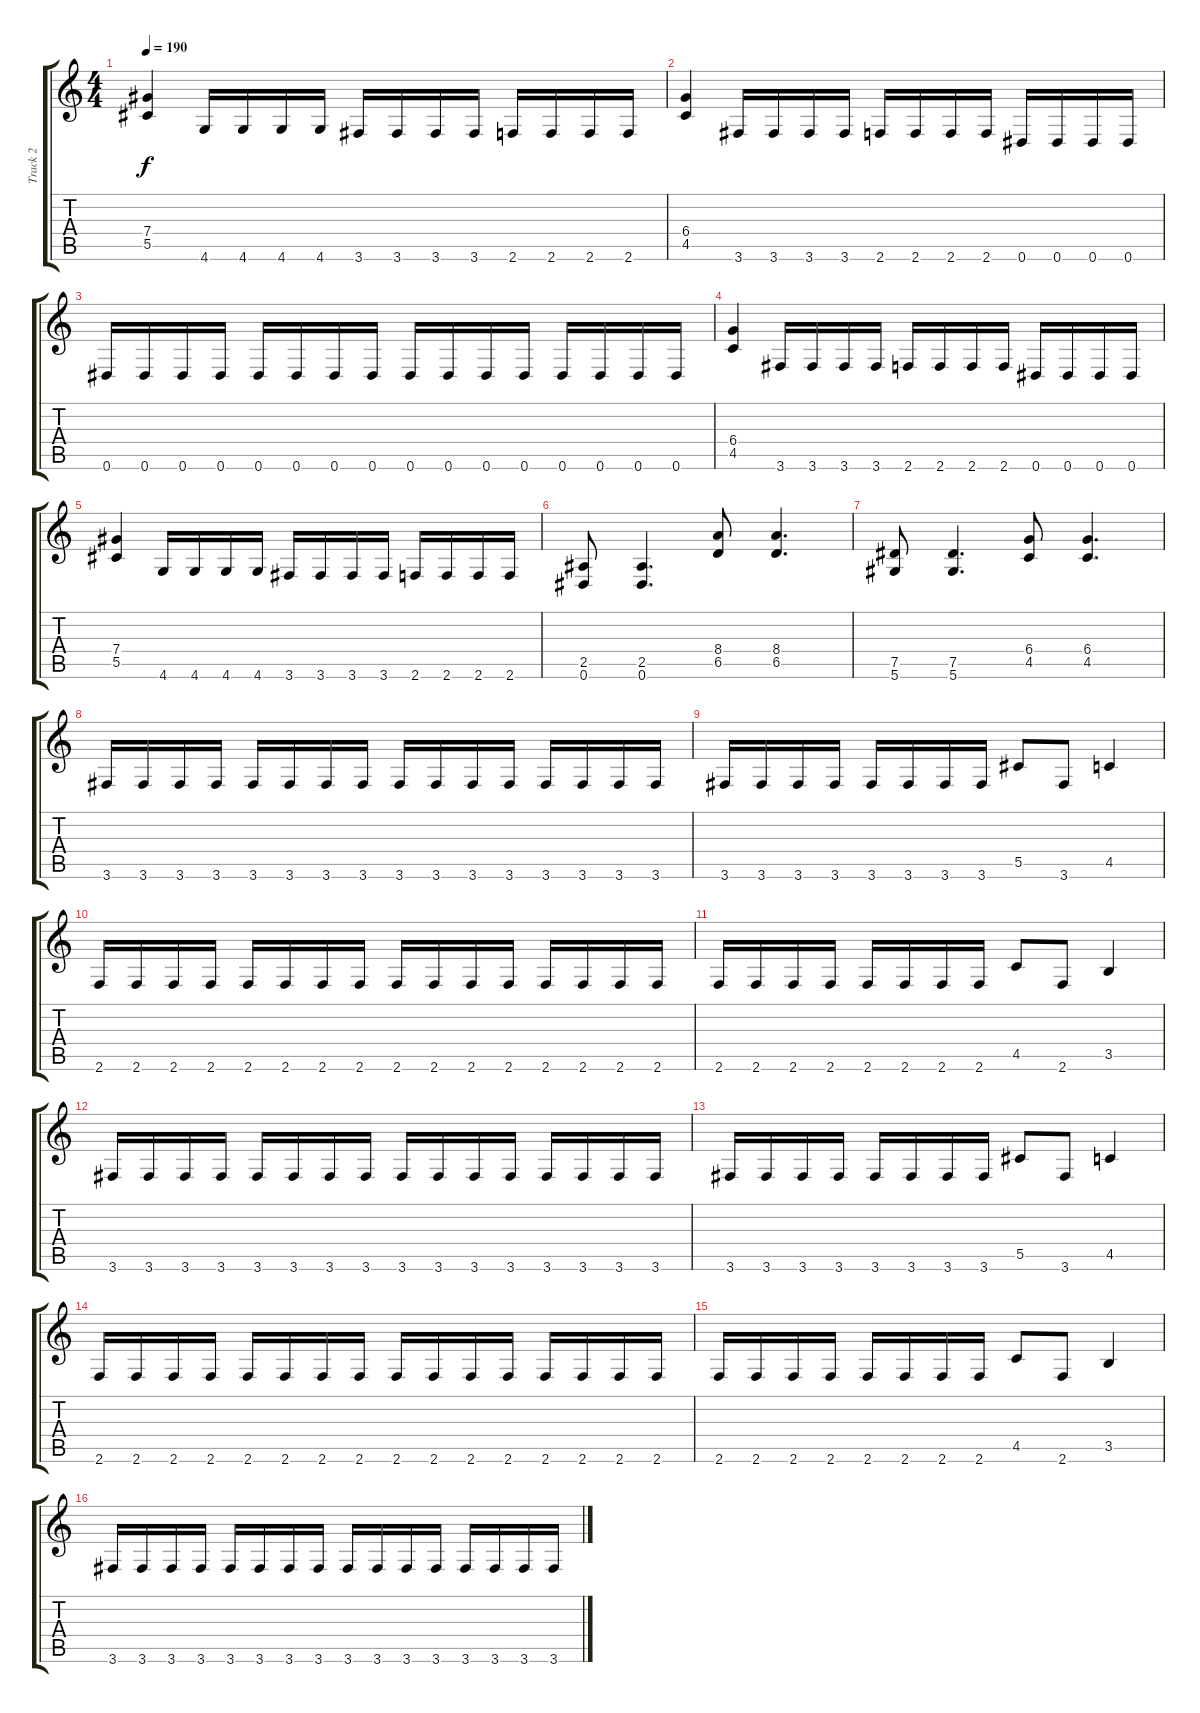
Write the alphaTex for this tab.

\track ("Track 2" "Track 2") {instrument distortionguitar}
\staff {score tabs}
\tuning (Eb4 Bb3 Gb3 Db3 Ab2 Eb2) {hide}
\ts (4 4)
\tempo 190
\clef g2
\ks c
(7.4 5.5).4{dy f} 4.6.16 4.6.16 4.6.16 4.6.16 3.6.16 3.6.16 3.6.16 3.6.16 2.6.16 2.6.16 2.6.16 2.6.16 |
(6.4 4.5).4 3.6.16 3.6.16 3.6.16 3.6.16 2.6.16 2.6.16 2.6.16 2.6.16 0.6.16 0.6.16 0.6.16 0.6.16 |
0.6.16 0.6.16 0.6.16 0.6.16 0.6.16 0.6.16 0.6.16 0.6.16 0.6.16 0.6.16 0.6.16 0.6.16 0.6.16 0.6.16 0.6.16 0.6.16 |
(6.4 4.5).4 3.6.16 3.6.16 3.6.16 3.6.16 2.6.16 2.6.16 2.6.16 2.6.16 0.6.16 0.6.16 0.6.16 0.6.16 |
(7.4 5.5).4 4.6.16 4.6.16 4.6.16 4.6.16 3.6.16 3.6.16 3.6.16 3.6.16 2.6.16 2.6.16 2.6.16 2.6.16 |
(2.5 0.6).8 (2.5 0.6).4{d} (8.4 6.5).8 (8.4 6.5).4{d} |
(7.5 5.6).8 (7.5 5.6).4{d} (6.4 4.5).8 (6.4 4.5).4{d} |
3.6.16 3.6.16 3.6.16 3.6.16 3.6.16 3.6.16 3.6.16 3.6.16 3.6.16 3.6.16 3.6.16 3.6.16 3.6.16 3.6.16 3.6.16 3.6.16 |
3.6.16 3.6.16 3.6.16 3.6.16 3.6.16 3.6.16 3.6.16 3.6.16 5.5.8 3.6.8 4.5.4 |
2.6.16 2.6.16 2.6.16 2.6.16 2.6.16 2.6.16 2.6.16 2.6.16 2.6.16 2.6.16 2.6.16 2.6.16 2.6.16 2.6.16 2.6.16 2.6.16 |
2.6.16 2.6.16 2.6.16 2.6.16 2.6.16 2.6.16 2.6.16 2.6.16 4.5.8 2.6.8 3.5.4 |
3.6.16 3.6.16 3.6.16 3.6.16 3.6.16 3.6.16 3.6.16 3.6.16 3.6.16 3.6.16 3.6.16 3.6.16 3.6.16 3.6.16 3.6.16 3.6.16 |
3.6.16 3.6.16 3.6.16 3.6.16 3.6.16 3.6.16 3.6.16 3.6.16 5.5.8 3.6.8 4.5.4 |
2.6.16 2.6.16 2.6.16 2.6.16 2.6.16 2.6.16 2.6.16 2.6.16 2.6.16 2.6.16 2.6.16 2.6.16 2.6.16 2.6.16 2.6.16 2.6.16 |
2.6.16 2.6.16 2.6.16 2.6.16 2.6.16 2.6.16 2.6.16 2.6.16 4.5.8 2.6.8 3.5.4 |
3.6.16 3.6.16 3.6.16 3.6.16 3.6.16 3.6.16 3.6.16 3.6.16 3.6.16 3.6.16 3.6.16 3.6.16 3.6.16 3.6.16 3.6.16 3.6.16
